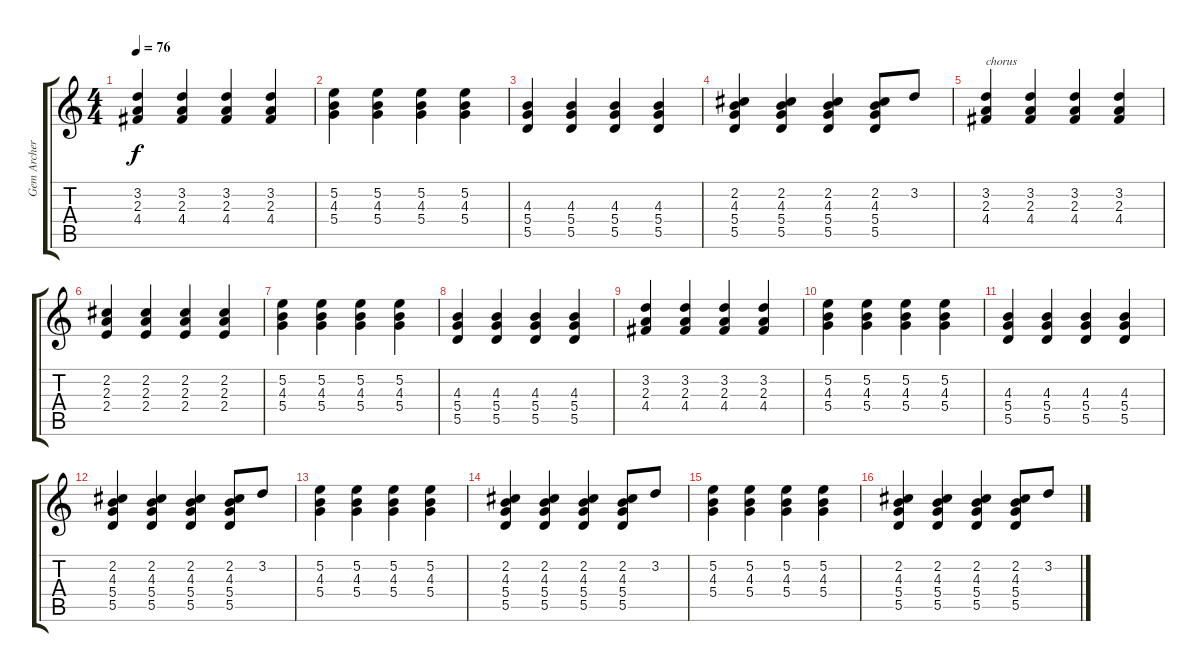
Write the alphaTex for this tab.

\track ("Gem Archer" "Gem Archer") {instrument acousticguitarsteel}
\staff {score tabs}
\tuning (E4 B3 G3 D3 A2 E2) {hide}
\ts (4 4)
\tempo 76
\clef g2
\ks c
(3.2 2.3 4.4).4{dy f} (3.2 2.3 4.4).4 (3.2 2.3 4.4).4 (3.2 2.3 4.4).4 |
(5.2 4.3 5.4).4 (5.2 4.3 5.4).4 (5.2 4.3 5.4).4 (5.2 4.3 5.4).4 |
(4.3 5.4 5.5).4 (4.3 5.4 5.5).4 (4.3 5.4 5.5).4 (4.3 5.4 5.5).4 |
(2.2 4.3 5.4 5.5).4 (2.2 4.3 5.4 5.5).4 (2.2 4.3 5.4 5.5).4 (2.2 4.3 5.4 5.5).8 3.2.8 |
(3.2 2.3 4.4).4{txt "chorus"} (3.2 2.3 4.4).4 (3.2 2.3 4.4).4 (3.2 2.3 4.4).4 |
(2.2 2.3 2.4).4 (2.2 2.3 2.4).4 (2.2 2.3 2.4).4 (2.2 2.3 2.4).4 |
(5.2 4.3 5.4).4 (5.2 4.3 5.4).4 (5.2 4.3 5.4).4 (5.2 4.3 5.4).4 |
(4.3 5.4 5.5).4 (4.3 5.4 5.5).4 (4.3 5.4 5.5).4 (4.3 5.4 5.5).4 |
(3.2 2.3 4.4).4 (3.2 2.3 4.4).4 (3.2 2.3 4.4).4 (3.2 2.3 4.4).4 |
(5.2 4.3 5.4).4 (5.2 4.3 5.4).4 (5.2 4.3 5.4).4 (5.2 4.3 5.4).4 |
(4.3 5.4 5.5).4 (4.3 5.4 5.5).4 (4.3 5.4 5.5).4 (4.3 5.4 5.5).4 |
(2.2 4.3 5.4 5.5).4 (2.2 4.3 5.4 5.5).4 (2.2 4.3 5.4 5.5).4 (2.2 4.3 5.4 5.5).8 3.2.8 |
(5.2 4.3 5.4).4 (5.2 4.3 5.4).4 (5.2 4.3 5.4).4 (5.2 4.3 5.4).4 |
(2.2 4.3 5.4 5.5).4 (2.2 4.3 5.4 5.5).4 (2.2 4.3 5.4 5.5).4 (2.2 4.3 5.4 5.5).8 3.2.8 |
(5.2 4.3 5.4).4 (5.2 4.3 5.4).4 (5.2 4.3 5.4).4 (5.2 4.3 5.4).4 |
(2.2 4.3 5.4 5.5).4 (2.2 4.3 5.4 5.5).4 (2.2 4.3 5.4 5.5).4 (2.2 4.3 5.4 5.5).8 3.2.8
